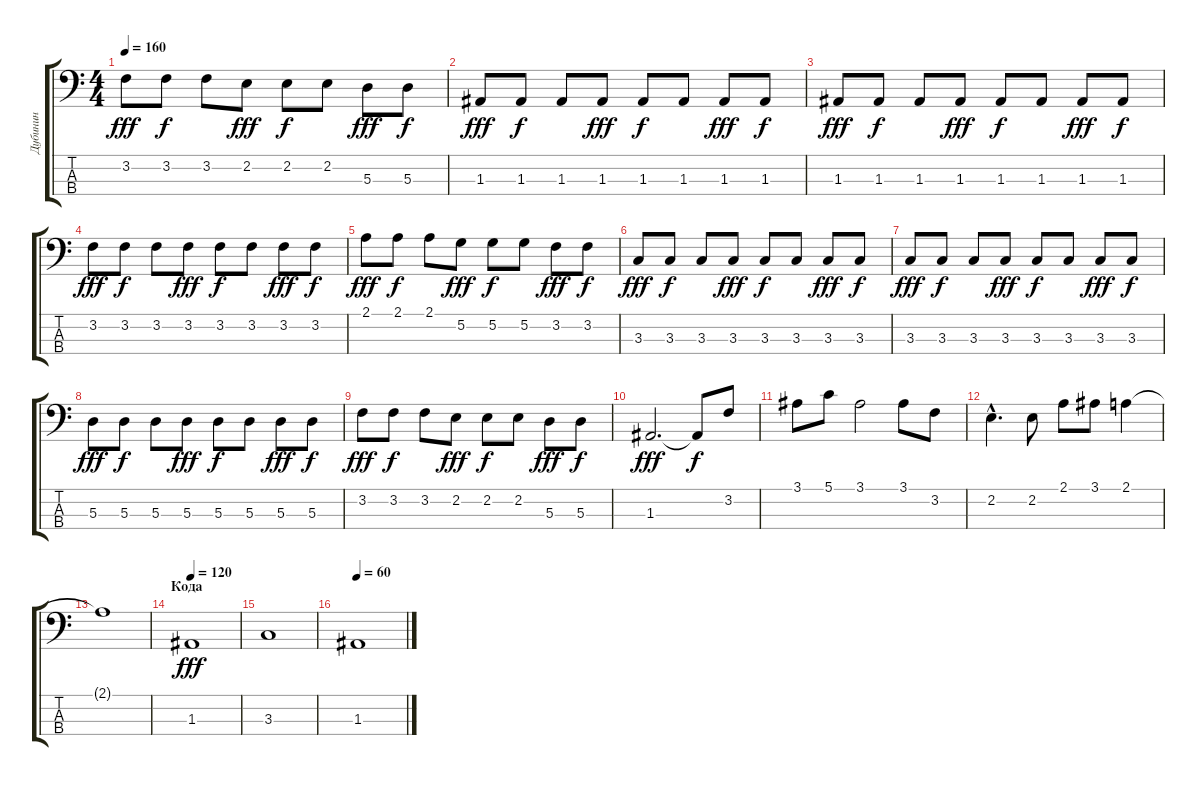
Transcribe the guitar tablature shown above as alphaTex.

\track ("Дубинин" "Дубинин") {instrument electricbassfinger}
\staff {score tabs}
\tuning (G2 D2 A1 E1) {hide}
\ts (4 4)
\tempo 160
\clef f4
\ks c
3.2.8{dy fff} 3.2.8{dy f} 3.2.8 2.2.8{dy fff} 2.2.8{dy f} 2.2.8 5.3.8{dy fff} 5.3.8{dy f} |
1.3.8{dy fff} 1.3.8{dy f} 1.3.8 1.3.8{dy fff} 1.3.8{dy f} 1.3.8 1.3.8{dy fff} 1.3.8{dy f} |
1.3.8{dy fff} 1.3.8{dy f} 1.3.8 1.3.8{dy fff} 1.3.8{dy f} 1.3.8 1.3.8{dy fff} 1.3.8{dy f} |
3.2.8{dy fff} 3.2.8{dy f} 3.2.8 3.2.8{dy fff} 3.2.8{dy f} 3.2.8 3.2.8{dy fff} 3.2.8{dy f} |
2.1.8{dy fff} 2.1.8{dy f} 2.1.8 5.2.8{dy fff} 5.2.8{dy f} 5.2.8 3.2.8{dy fff} 3.2.8{dy f} |
3.3.8{dy fff} 3.3.8{dy f} 3.3.8 3.3.8{dy fff} 3.3.8{dy f} 3.3.8 3.3.8{dy fff} 3.3.8{dy f} |
3.3.8{dy fff} 3.3.8{dy f} 3.3.8 3.3.8{dy fff} 3.3.8{dy f} 3.3.8 3.3.8{dy fff} 3.3.8{dy f} |
5.3.8{dy fff} 5.3.8{dy f} 5.3.8 5.3.8{dy fff} 5.3.8{dy f} 5.3.8 5.3.8{dy fff} 5.3.8{dy f} |
3.2.8{dy fff} 3.2.8{dy f} 3.2.8 2.2.8{dy fff} 2.2.8{dy f} 2.2.8 5.3.8{dy fff} 5.3.8{dy f} |
1.3.2{d dy fff} 1.3{t}.8{dy f} 3.2.8 |
3.1.8 5.1.8 3.1.2 3.1.8 3.2.8 |
2.2{hac}.4{d} 2.2.8 2.1.8 3.1.8 2.1.4 |
2.1{t}.1 |
\section ("" "Кода")
\tempo 120
1.3.1{dy fff} |
3.3.1 |
\tempo 60
1.3.1
